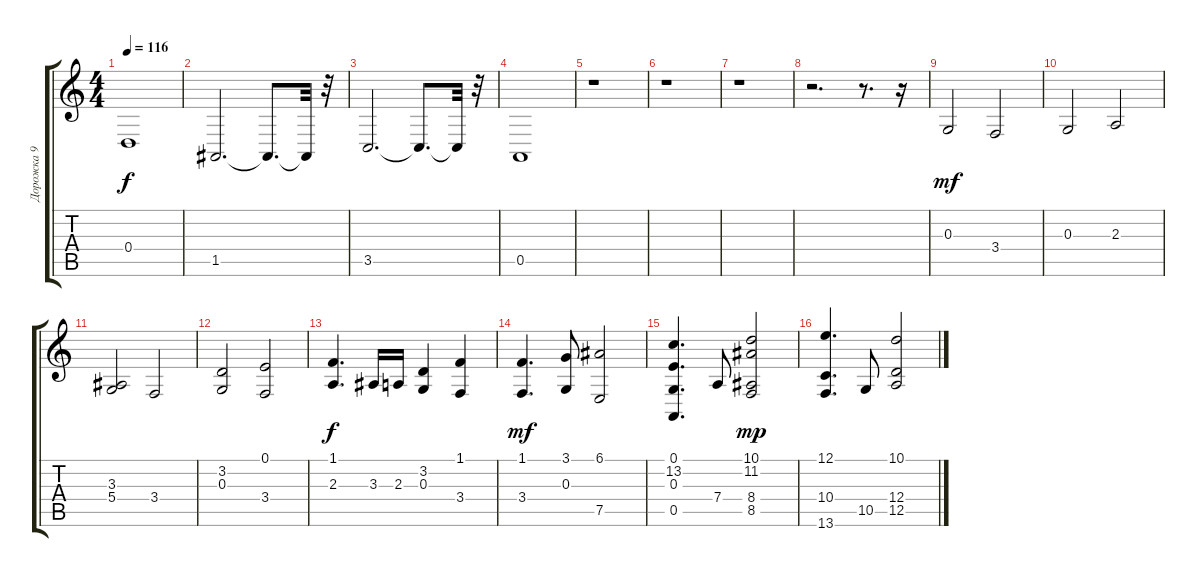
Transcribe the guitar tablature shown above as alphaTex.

\track ("Дорожка 9" "Дорожка 9") {instrument cello}
\staff {score tabs}
\tuning (E4 B3 G3 D3 A2 E2) {hide}
\ts (4 4)
\tempo 116
\clef g2
\ks c
0.4{t}.1{dy f} |
1.5.2{d} 1.5{t}.8{d} 1.5{t}.32 r.32 |
3.5.2{d} 3.5{t}.8{d} 3.5{t}.32 r.32 |
0.5.1 |
r.1 |
r.1 |
r.1 |
r.2{d} r.8{d} r.16 |
0.3.2{dy mf balance 0} 3.4.2 |
0.3.2 2.3.2 |
(3.3 5.4).2 3.4.2 |
(3.2 0.3).2 (0.1 3.4).2 |
(1.1 2.3).4{d dy f} 3.3.16 2.3.16 (3.2 0.3).4 (1.1 3.4).4 |
(1.1 3.4).4{d dy mf} (3.1 0.3).8 (6.1 7.5).2 |
(0.1 13.2 0.3 0.5).4{d} 7.4.8 (10.1 11.2 8.4 8.5).2{dy mp} |
(12.1 10.4 13.6).4{d} 10.5.8 (10.1 12.4 12.5).2
